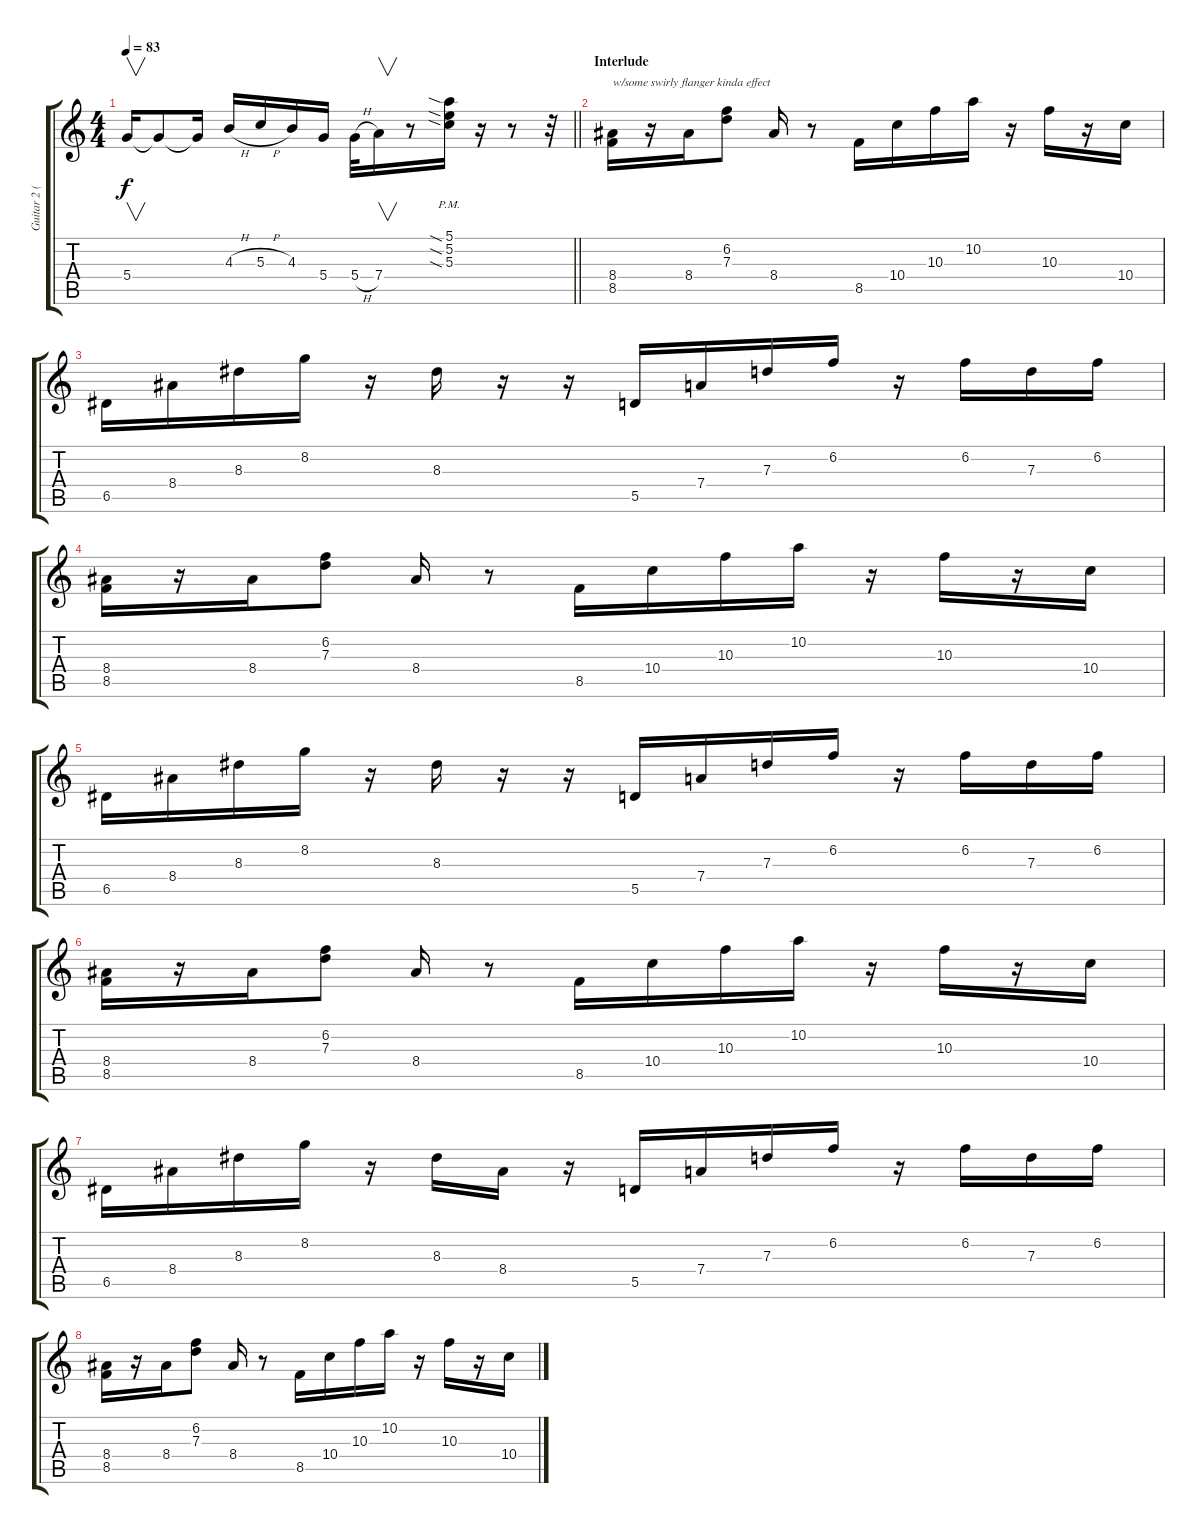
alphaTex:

\track ("Guitar 2 (Doubled)" "Guitar 2 (") {instrument electricguitarclean}
\staff {score tabs}
\tuning (E4 B3 G3 D3 A2 E2) {hide}
\ts (4 4)
\tempo 83
\clef g2
\barLineRight lightlight
\ks c
5.4.16{v dy f} 5.4{t}.8 5.4{t}.16 4.3{h}.16 5.3{h}.16 4.3.16 5.4.16 5.4{h}.32 7.4.16{v} r.8 (5.1{sia pm} 5.2{sia pm} 5.3{sia pm}).16 r.16 r.8 r.32 |
\section ("" "Interlude")
(8.4 8.5).16{txt "w/some swirly flanger kinda effect"} r.16 8.4.16 (6.2 7.3).8 8.4.16 r.8 8.5.16 10.4.16 10.3.16 10.2.16 r.16 10.3.16 r.16 10.4.16 |
6.5.16 8.4.16 8.3.16 8.2.16 r.16 8.3.16 r.16 r.16 5.5.16 7.4.16 7.3.16 6.2.16 r.16 6.2.16 7.3.16 6.2.16 |
(8.4 8.5).16 r.16 8.4.16 (6.2 7.3).8 8.4.16 r.8 8.5.16 10.4.16 10.3.16 10.2.16 r.16 10.3.16 r.16 10.4.16 |
6.5.16 8.4.16 8.3.16 8.2.16 r.16 8.3.16 r.16 r.16 5.5.16 7.4.16 7.3.16 6.2.16 r.16 6.2.16 7.3.16 6.2.16 |
(8.4 8.5).16 r.16 8.4.16 (6.2 7.3).8 8.4.16 r.8 8.5.16 10.4.16 10.3.16 10.2.16 r.16 10.3.16 r.16 10.4.16 |
6.5.16 8.4.16 8.3.16 8.2.16 r.16 8.3.16 8.4.16 r.16 5.5.16 7.4.16 7.3.16 6.2.16 r.16 6.2.16 7.3.16 6.2.16 |
(8.4 8.5).16 r.16 8.4.16 (6.2 7.3).8 8.4.16 r.8 8.5.16 10.4.16 10.3.16 10.2.16 r.16 10.3.16 r.16 10.4.16
